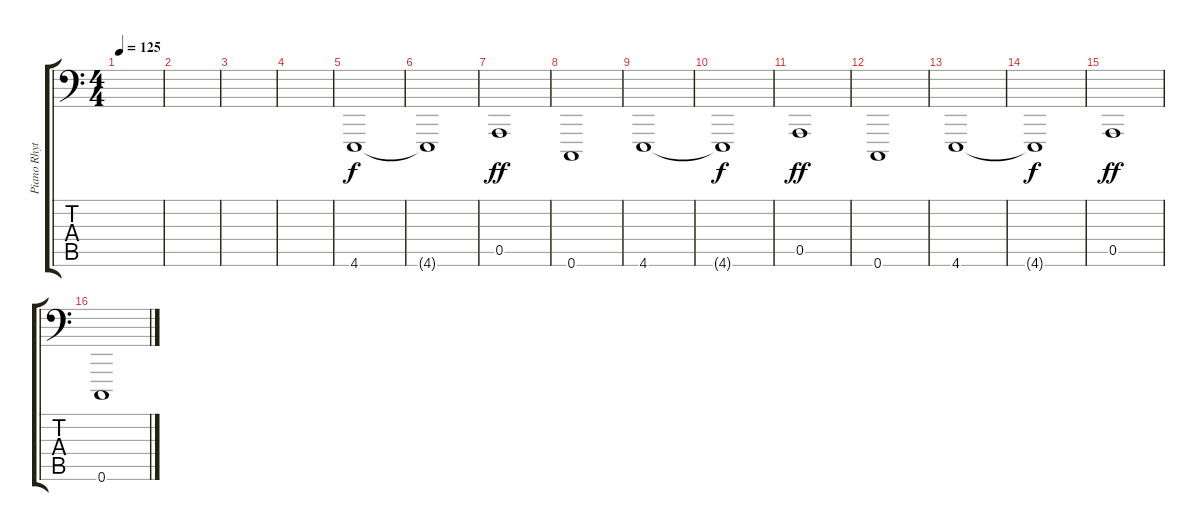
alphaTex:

\track ("Piano Rhythm" "Piano Rhyt") {instrument electricgrandpiano}
\staff {score tabs}
\tuning (E3 B2 G2 D2 A1 C1) {hide}
\ts (4 4)
\tempo 125
\clef f4
\ks c
|
|
|
|
4.6.1 |
4.6{t}.1{dy f} |
0.5.1{dy ff} |
0.6.1 |
4.6.1 |
4.6{t}.1{dy f} |
0.5.1{dy ff} |
0.6.1 |
4.6.1 |
4.6{t}.1{dy f} |
0.5.1{dy ff} |
0.6.1
